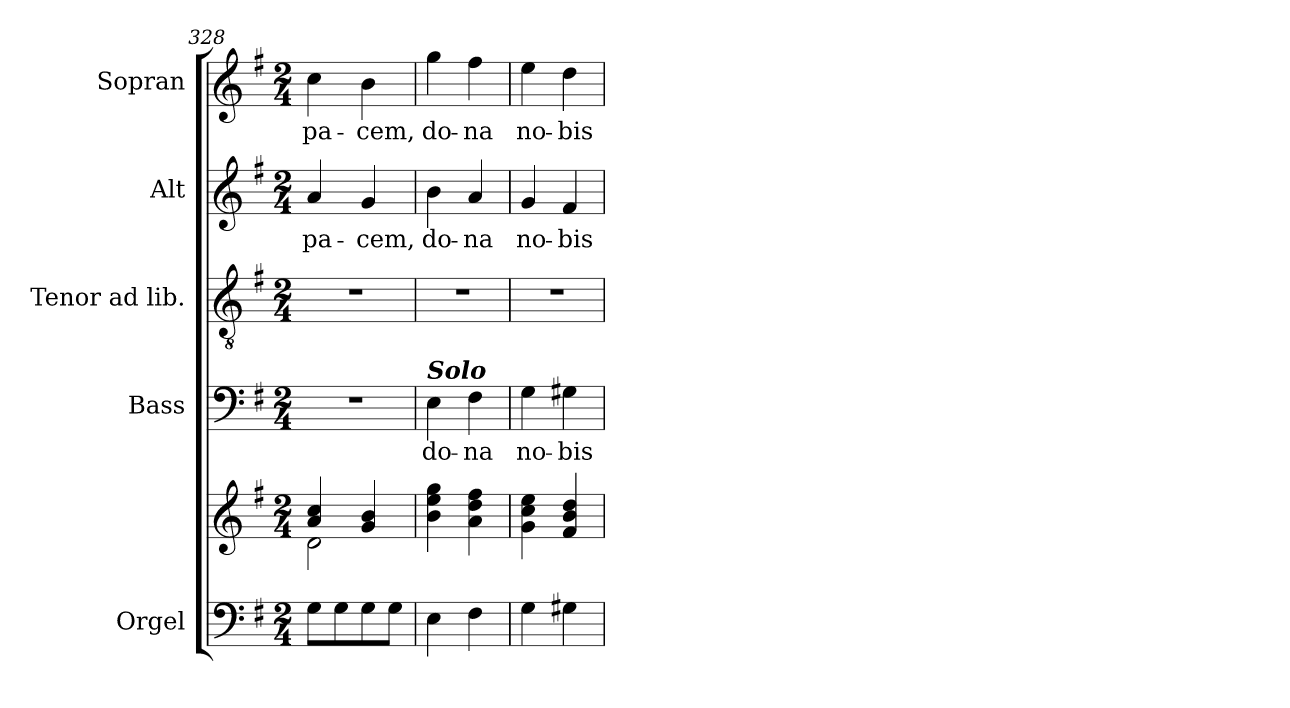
**kern	**kern	**kern	**text	**kern	**kern	**text	**kern	**text
*part5	*part5	*part4	*part4	*part3	*part2	*part2	*part1	*part1
*staff6	*staff5	*staff4	*staff4	*staff3	*staff2	*staff2	*staff1	*staff1
*I"Orgel	*	*I"Bass	*	*I"Tenor ad lib.	*I"Alt	*	*I"Sopran	*
*I'Org.	*	*I'B.	*	*I'T.	*I'A.	*	*I'S.	*
*clefF4	*clefG2	*clefF4	*	*clefGv2	*clefG2	*	*clefG2	*
*k[f#]	*k[f#]	*k[f#]	*	*k[f#]	*k[f#]	*	*k[f#]	*
*G:	*G:	*G:	*	*G:	*G:	*	*G:	*
*M2/4	*M2/4	*M2/4	*	*M2/4	*M2/4	*	*M2/4	*
=328	=328	=328	=328	=328	=328	=328	=328	=328
*	*^	*	*	*	*	*	*	*
!	!	!	!	!	!	!	!LO:LY:b	!	!LO:LY:b
8G\L	4a/ 4cc/	2d\	2r	.	2r	4a/	pa-	4cc\	pa-
8G\	.	.	.	.	.	.	.	.	.
!	!	!	!	!	!	!	!LO:LY:b	!	!LO:LY:b
8G\	4g/ 4b/	.	.	.	.	4g/	-cem,	4b\	-cem,
8G\J	.	.	.	.	.	.	.	.	.
*	*v	*v	*	*	*	*	*	*	*
=329	=329	=329	=329	=329	=329	=329	=329	=329
!	!	!LO:TX:a:Bi:t=Solo	!	!	!	!	!	!
!	!	!	!LO:LY:b	!	!	!LO:LY:b	!	!LO:LY:b
4E\	4b\ 4ee\ 4gg\	4E\	do-	2r	4b\	do-	4gg\	do-
!	!	!	!LO:LY:b	!	!	!LO:LY:b	!	!LO:LY:b
4F#\	4a\ 4dd\ 4ff#\	4F#\	-na	.	4a/	-na	4ff#\	-na
=330	=330	=330	=330	=330	=330	=330	=330	=330
!	!	!	!LO:LY:b	!	!	!LO:LY:b	!	!LO:LY:b
4G\	4g\ 4cc\ 4ee\	4G\	no-	2r	4g/	no-	4ee\	no-
!	!	!	!LO:LY:b	!	!	!LO:LY:b	!	!LO:LY:b
4G#X\	4f#/ 4b/ 4dd/	4G#X\	-bis	.	4f#/	-bis	4dd\	-bis
=	=	=	=	=	=	=	=	=
*-	*-	*-	*-	*-	*-	*-	*-	*-
